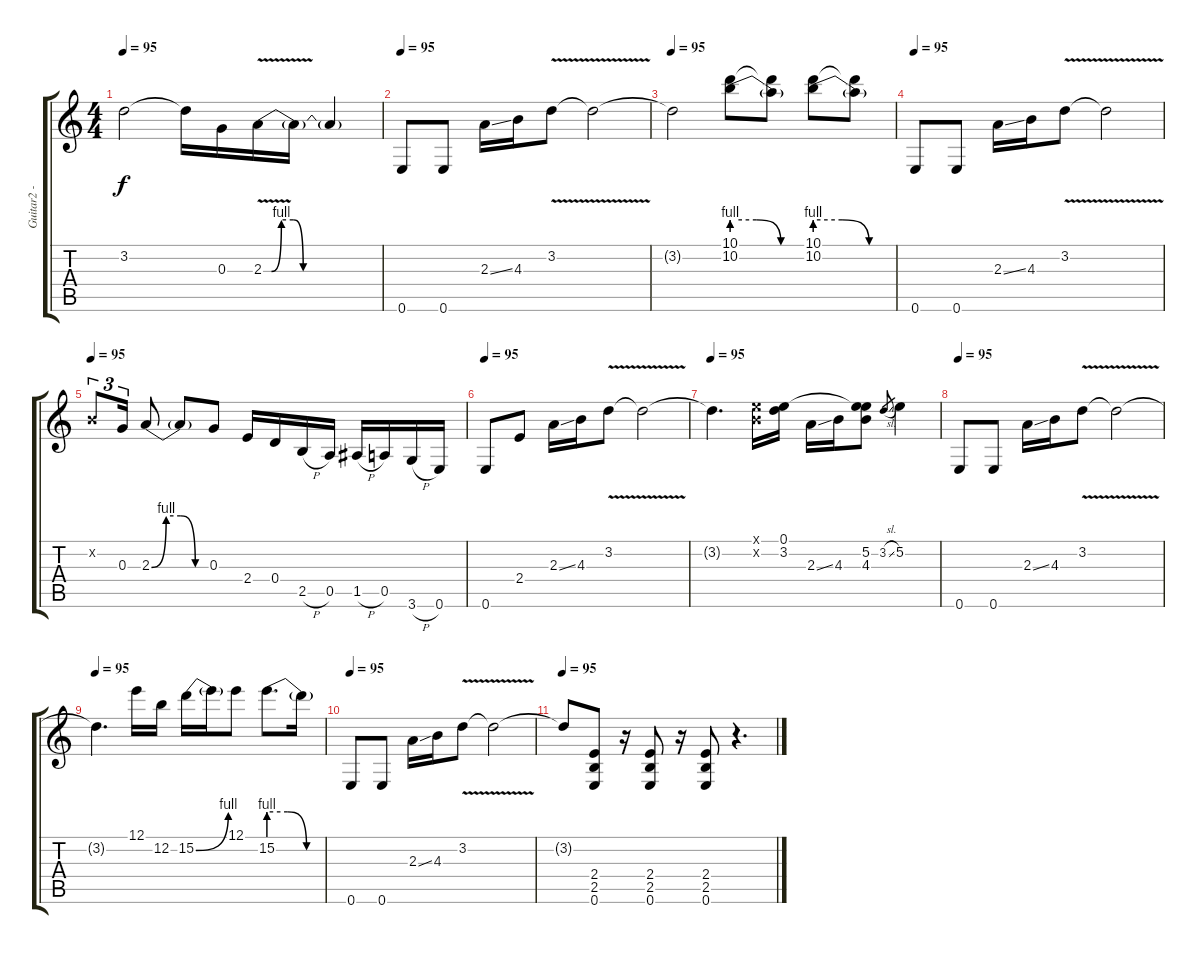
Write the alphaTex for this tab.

\track ("Guitar2 - David Gilmour (effect2)" "Guitar2 - ") {instrument electricguitarclean}
\staff {score tabs}
\tuning (E4 B3 G3 D3 A2 E2) {hide}
\ts (4 4)
\tempo 95
\clef g2
\ks c
3.2{t}.2{dy f} 3.2{t}.16 0.3.16 2.3{be (custom 0 0 4 0 9 4 15 4 20 0 45 0 60 0) v}.16 2.3{t}.16 2.3{t}.4 |
\tempo 95
0.6.8 0.6.8 2.3{ss}.16 4.3.16 3.2{v}.8 3.2{t}.2 |
\tempo 95
3.2{t}.2 (10.1 10.2{be (custom 0 4 20 4 40 0 60 0)}).8 (10.1{t} 10.2{t}).8 (10.1 10.2{be (custom 0 4 20 4 40 0 60 0)}).8 (10.1{t} 10.2{t}).8 |
\tempo 95
0.6.8 0.6.8 2.3{ss}.16 4.3.16 3.2{v}.8 3.2{t}.2 |
\tempo 95
0.2{x}.8{tu (3 2)} 0.3.16{tu (3 2)} 2.3{be (custom 0 0 15 4 30 4 45 0 60 0)}.8 2.3{t}.8 0.3.8 2.4.16 0.4.16 2.5{h}.16 0.5.16 1.5{h}.16 0.5.16 3.6{h}.16 0.6.16 |
\tempo 95
0.6.8 2.4.8 2.3{ss}.16 4.3.16 3.2{v}.8 3.2{t}.2 |
\tempo 95
3.2{t}.4{d} (0.1{x} 0.2{x}).16 (0.1 3.2).16 2.3{ss}.16 4.3.16 (0.1{t} 5.2 4.3).8 3.2{sl}.8{gr} 5.2.4 |
\tempo 95
0.6.8 0.6.8 2.3{ss}.16 4.3.16 3.2{v}.8 3.2{t}.2 |
\tempo 95
3.2{t}.4{d} 12.1.16 12.2.16 15.2{be (bend 0 0 60 4)}.16 15.2{t}.16 12.1.8 15.2{be (custom 0 4 20 4 40 0 60 0)}.8{d} 15.2{t}.16 |
\tempo 95
0.6.8 0.6.8 2.3{ss}.16 4.3.16 3.2{v}.8 3.2{t}.2 |
\tempo 95
3.2{t}.8 (2.4 2.5 0.6).8 r.16 (2.4 2.5 0.6).8 r.16 (2.4 2.5 0.6).8 r.4{d}
